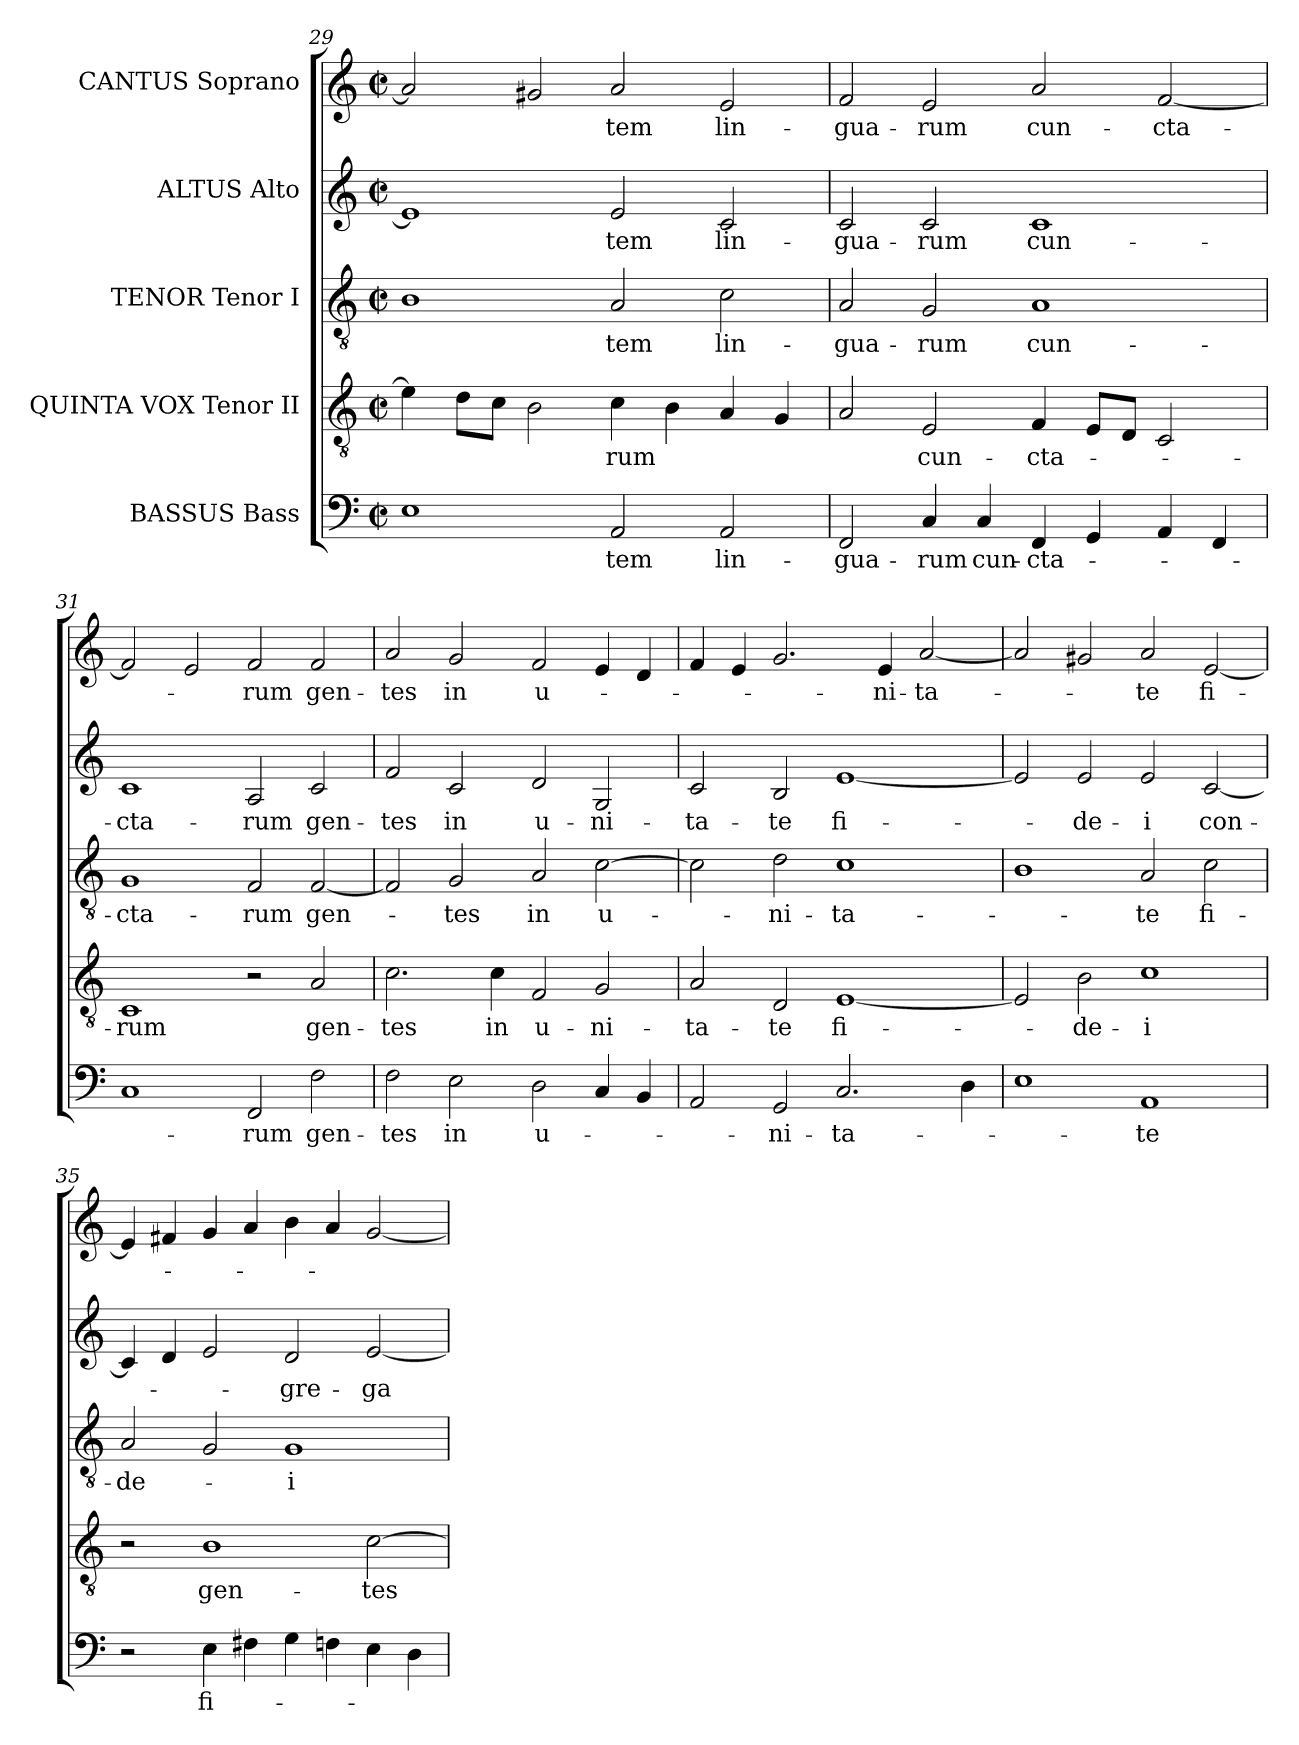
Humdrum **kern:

**kern	**text	**kern	**text	**kern	**text	**kern	**text	**kern	**text
*part5	*part5	*part4	*part4	*part3	*part3	*part2	*part2	*part1	*part1
*staff5	*staff5	*staff4	*staff4	*staff3	*staff3	*staff2	*staff2	*staff1	*staff1
*I"BASSUS Bass	*	*I"QUINTA VOX Tenor II	*	*I"TENOR Tenor I	*	*I"ALTUS Alto	*	*I"CANTUS Soprano	*
!!LO:LB:g=z
*clefF4	*	*clefGv2	*	*clefGv2	*	*clefG2	*	*clefG2	*
*k[]	*	*k[]	*	*k[]	*	*k[]	*	*k[]	*
*C:	*	*C:	*	*C:	*	*C:	*	*C:	*
*M2/2	*	*M2/2	*	*M2/2	*	*M2/2	*	*M2/2	*
*met(c|)	*	*met(c|)	*	*met(c|)	*	*met(c|)	*	*met(c|)	*
=29	=29	=29	=29	=29	=29	=29	=29	=29	=29
1E	.	4e\]	.	1B	.	1e]	.	2a/]	.
.	.	8d\L	.	.	.	.	.	.	.
.	.	8c\J	.	.	.	.	.	.	.
.	.	2B\	.	.	.	.	.	2g#X/	.
!	!LO:LY:b	!	!	!	!	!	!	!	!
!	!	!	!LO:LY:b	!	!	!	!	!	!
!	!	!	!	!	!LO:LY:b	!	!	!	!
!	!	!	!	!	!	!	!LO:LY:b	!	!
!	!	!	!	!	!	!	!	!	!LO:LY:b
2AA/	-tem	4c\	-rum	2A/	-tem	2e/	-tem	2a/	-tem
.	.	4B\	.	.	.	.	.	.	.
!	!LO:LY:b	!	!	!	!	!	!	!	!
!	!	!	!	!	!LO:LY:b	!	!	!	!
!	!	!	!	!	!	!	!LO:LY:b	!	!
!	!	!	!	!	!	!	!	!	!LO:LY:b
2AA/	lin-	4A/	.	2c\	lin-	2c/	lin-	2e/	lin-
.	.	4G/	.	.	.	.	.	.	.
=30	=30	=30	=30	=30	=30	=30	=30	=30	=30
!	!LO:LY:b	!	!	!	!	!	!	!	!
!	!	!	!	!	!LO:LY:b	!	!	!	!
!	!	!	!	!	!	!	!LO:LY:b	!	!
!	!	!	!	!	!	!	!	!	!LO:LY:b
2FF/	-gua-	2A/	.	2A/	-gua-	2c/	-gua-	2f/	-gua-
!	!LO:LY:b	!	!	!	!	!	!	!	!
!	!	!	!LO:LY:b	!	!	!	!	!	!
!	!	!	!	!	!LO:LY:b	!	!	!	!
!	!	!	!	!	!	!	!LO:LY:b	!	!
!	!	!	!	!	!	!	!	!	!LO:LY:b
4C/	-rum	2E/	cun-	2G/	-rum	2c/	-rum	2e/	-rum
!	!LO:LY:b	!	!	!	!	!	!	!	!
4C/	cun-	.	.	.	.	.	.	.	.
!	!LO:LY:b	!	!	!	!	!	!	!	!
!	!	!	!LO:LY:b	!	!	!	!	!	!
!	!	!	!	!	!LO:LY:b	!	!	!	!
!	!	!	!	!	!	!	!LO:LY:b	!	!
!	!	!	!	!	!	!	!	!	!LO:LY:b
4FF/	-cta-	4F/	-cta-	1A	cun-	1c	cun-	2a/	cun-
4GG/	.	8E/L	.	.	.	.	.	.	.
.	.	8D/J	.	.	.	.	.	.	.
!	!	!	!	!	!	!	!	!	!LO:LY:b
4AA/	.	2C/	.	.	.	.	.	[2f/	-cta-
4FF/	.	.	.	.	.	.	.	.	.
=31	=31	=31	=31	=31	=31	=31	=31	=31	=31
!	!	!	!LO:LY:b	!	!	!	!	!	!
!	!	!	!	!	!LO:LY:b	!	!	!	!
!	!	!	!	!	!	!	!LO:LY:b	!	!
1C	.	1C	-rum	1G	-cta-	1c	-cta-	2f/]	.
.	.	.	.	.	.	.	.	2e/	.
!	!LO:LY:b	!	!	!	!	!	!	!	!
!	!	!	!	!	!LO:LY:b	!	!	!	!
!	!	!	!	!	!	!	!LO:LY:b	!	!
!	!	!	!	!	!	!	!	!	!LO:LY:b
2FF/	-rum	2r	.	2F/	-rum	2A/	-rum	2f/	-rum
!	!LO:LY:b	!	!	!	!	!	!	!	!
!	!	!	!LO:LY:b	!	!	!	!	!	!
!	!	!	!	!	!LO:LY:b	!	!	!	!
!	!	!	!	!	!	!	!LO:LY:b	!	!
!	!	!	!	!	!	!	!	!	!LO:LY:b
2F\	gen-	2A/	gen-	[2F/	gen-	2c/	gen-	2f/	gen-
=32	=32	=32	=32	=32	=32	=32	=32	=32	=32
!	!LO:LY:b	!	!	!	!	!	!	!	!
!	!	!	!LO:LY:b	!	!	!	!	!	!
!	!	!	!	!	!	!	!LO:LY:b	!	!
!	!	!	!	!	!	!	!	!	!LO:LY:b
2F\	-tes	2.c\	-tes	2F/]	.	2f/	-tes	2a/	-tes
!	!LO:LY:b	!	!	!	!	!	!	!	!
!	!	!	!	!	!LO:LY:b	!	!	!	!
!	!	!	!	!	!	!	!LO:LY:b	!	!
!	!	!	!	!	!	!	!	!	!LO:LY:b
2E\	in	.	.	2G/	-tes	2c/	in	2g/	in
!	!	!	!LO:LY:b	!	!	!	!	!	!
.	.	4c\	in	.	.	.	.	.	.
!	!LO:LY:b	!	!	!	!	!	!	!	!
!	!	!	!LO:LY:b	!	!	!	!	!	!
!	!	!	!	!	!LO:LY:b	!	!	!	!
!	!	!	!	!	!	!	!LO:LY:b	!	!
!	!	!	!	!	!	!	!	!	!LO:LY:b
2D\	u-	2F/	u-	2A/	in	2d/	u-	2f/	u-
!	!	!	!LO:LY:b	!	!	!	!	!	!
!	!	!	!	!	!LO:LY:b	!	!	!	!
!	!	!	!	!	!	!	!LO:LY:b	!	!
4C/	.	2G/	-ni-	[2c\	u-	2G/	-ni-	4e/	.
4BB/	.	.	.	.	.	.	.	4d/	.
!!LO:LB:g=z
=33	=33	=33	=33	=33	=33	=33	=33	=33	=33
!	!	!	!LO:LY:b	!	!	!	!	!	!
!	!	!	!	!	!	!	!LO:LY:b	!	!
2AA/	.	2A/	-ta-	2c\]	.	2c/	-ta-	4f/	.
.	.	.	.	.	.	.	.	4e/	.
!	!LO:LY:b	!	!	!	!	!	!	!	!
!	!	!	!LO:LY:b	!	!	!	!	!	!
!	!	!	!	!	!LO:LY:b	!	!	!	!
!	!	!	!	!	!	!	!LO:LY:b	!	!
2GG/	-ni-	2D/	-te	2d\	-ni-	2B/	-te	2.g/	.
!	!LO:LY:b	!	!	!	!	!	!	!	!
!	!	!	!LO:LY:b	!	!	!	!	!	!
!	!	!	!	!	!LO:LY:b	!	!	!	!
!	!	!	!	!	!	!	!LO:LY:b	!	!
2.C/	-ta-	[1E	ﬁ-	1c	-ta-	[1e	ﬁ-	.	.
!	!	!	!	!	!	!	!	!	!LO:LY:b
.	.	.	.	.	.	.	.	4e/	-ni-
!	!	!	!	!	!	!	!	!	!LO:LY:b
.	.	.	.	.	.	.	.	[2a/	-ta-
4D\	.	.	.	.	.	.	.	.	.
=34	=34	=34	=34	=34	=34	=34	=34	=34	=34
1E	.	2E/]	.	1B	.	2e/]	.	2a/]	.
!	!	!	!LO:LY:b	!	!	!	!	!	!
!	!	!	!	!	!	!	!LO:LY:b	!	!
.	.	2B\	-de-	.	.	2e/	-de-	2g#X/	.
!	!LO:LY:b	!	!	!	!	!	!	!	!
!	!	!	!LO:LY:b	!	!	!	!	!	!
!	!	!	!	!	!LO:LY:b	!	!	!	!
!	!	!	!	!	!	!	!LO:LY:b	!	!
!	!	!	!	!	!	!	!	!	!LO:LY:b
1AA	-te	1c	-i	2A/	-te	2e/	-i	2a/	-te
!	!	!	!	!	!LO:LY:b	!	!	!	!
!	!	!	!	!	!	!	!LO:LY:b	!	!
!	!	!	!	!	!	!	!	!	!LO:LY:b
.	.	.	.	2c\	ﬁ-	[2c/	con-	[2e/	ﬁ-
=35	=35	=35	=35	=35	=35	=35	=35	=35	=35
!	!	!	!	!	!LO:LY:b	!	!	!	!
2r	.	2r	.	2A/	-de-	4c/]	.	4e/]	.
.	.	.	.	.	.	4d/	.	4f#X/	.
!	!LO:LY:b	!	!	!	!	!	!	!	!
!	!	!	!LO:LY:b	!	!	!	!	!	!
4E\	ﬁ-	1B	gen-	2G/	.	2e/	.	4g/	.
4F#X\	.	.	.	.	.	.	.	4a/	.
!	!	!	!	!	!LO:LY:b	!	!	!	!
!	!	!	!	!	!	!	!LO:LY:b	!	!
4G\	.	.	.	1G	-i	2d/	-gre-	4b\	.
4Fn\	.	.	.	.	.	.	.	4a/	.
!	!	!	!LO:LY:b	!	!	!	!	!	!
!	!	!	!	!	!	!	!LO:LY:b	!	!
4E\	.	[2c\	-tes	.	.	[2e/	-ga-	[2g/	.
4D\	.	.	.	.	.	.	.	.	.
=	=	=	=	=	=	=	=	=	=
*-	*-	*-	*-	*-	*-	*-	*-	*-	*-
